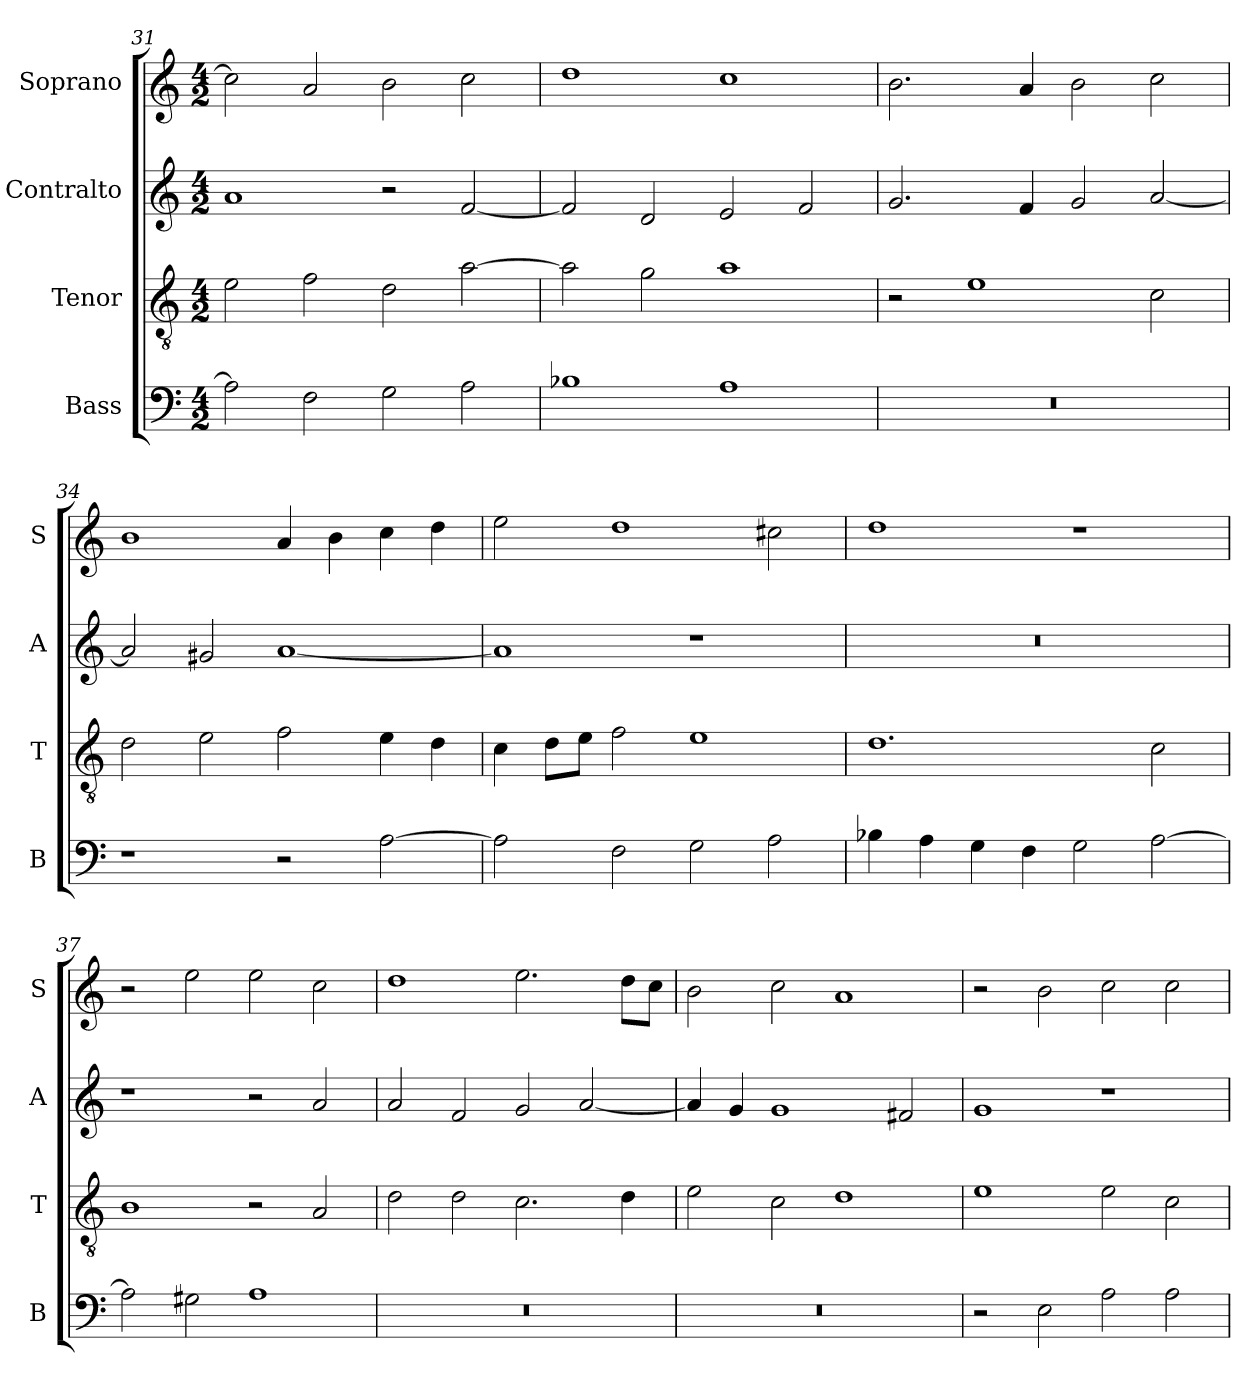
**kern	**kern	**kern	**kern
*part4	*part3	*part2	*part1
*staff4	*staff3	*staff2	*staff1
*I"Bass	*I"Tenor	*I"Contralto	*I"Soprano
*I'B	*I'T	*I'A	*I'S
*clefF4	*clefGv2	*clefG2	*clefG2
*k[]	*k[]	*k[]	*k[]
*C:ion	*C:ion	*C:ion	*C:ion
*M4/2	*M4/2	*M4/2	*M4/2
=31	=31	=31	=31
2A]	2e	1a	2cc]
2F	2f	.	2a
2G	2d	2r	2b
2A	[2a	[2f	2cc
=32	=32	=32	=32
1B-X	2a]	2f]	1dd
.	2g	2d	.
1A	1a	2e	1cc
.	.	2f	.
=33	=33	=33	=33
0r	2r	2.g	2.b
.	1e	.	.
.	.	4f	4a
.	.	2g	2b
.	2c	[2a	2cc
=34	=34	=34	=34
1r	2d	2a]	1b
.	2e	2g#X	.
2r	2f	[1a	4a
.	.	.	4b
[2A	4e	.	4cc
.	4d	.	4dd
=35	=35	=35	=35
2A]	4c	1a]	2ee
.	8d\L	.	.
.	8e\J	.	.
2F	2f	.	1dd
2G	1e	1r	.
2A	.	.	2cc#X
=36	=36	=36	=36
4B-X	1.d	0r	1dd
4A	.	.	.
4G	.	.	.
4F	.	.	.
2G	.	.	1r
[2A	2c	.	.
=37	=37	=37	=37
2A]	1B	1r	2r
2G#X	.	.	2ee
1A	2r	2r	2ee
.	2A	2a	2cc
=38	=38	=38	=38
0r	2d	2a	1dd
.	2d	2f	.
.	2.c	2g	2.ee
.	.	[2a	.
.	4d	.	8dd\L
.	.	.	8cc\J
=39	=39	=39	=39
0r	2e	4a]	2b
.	.	4g	.
.	2c	1g	2cc
.	1d	.	1a
.	.	2f#X	.
=40	=40	=40	=40
2r	1e	1g	2r
2E	.	.	2b
2A	2e	1r	2cc
2A	2c	.	2cc
=	=	=	=
*-	*-	*-	*-
